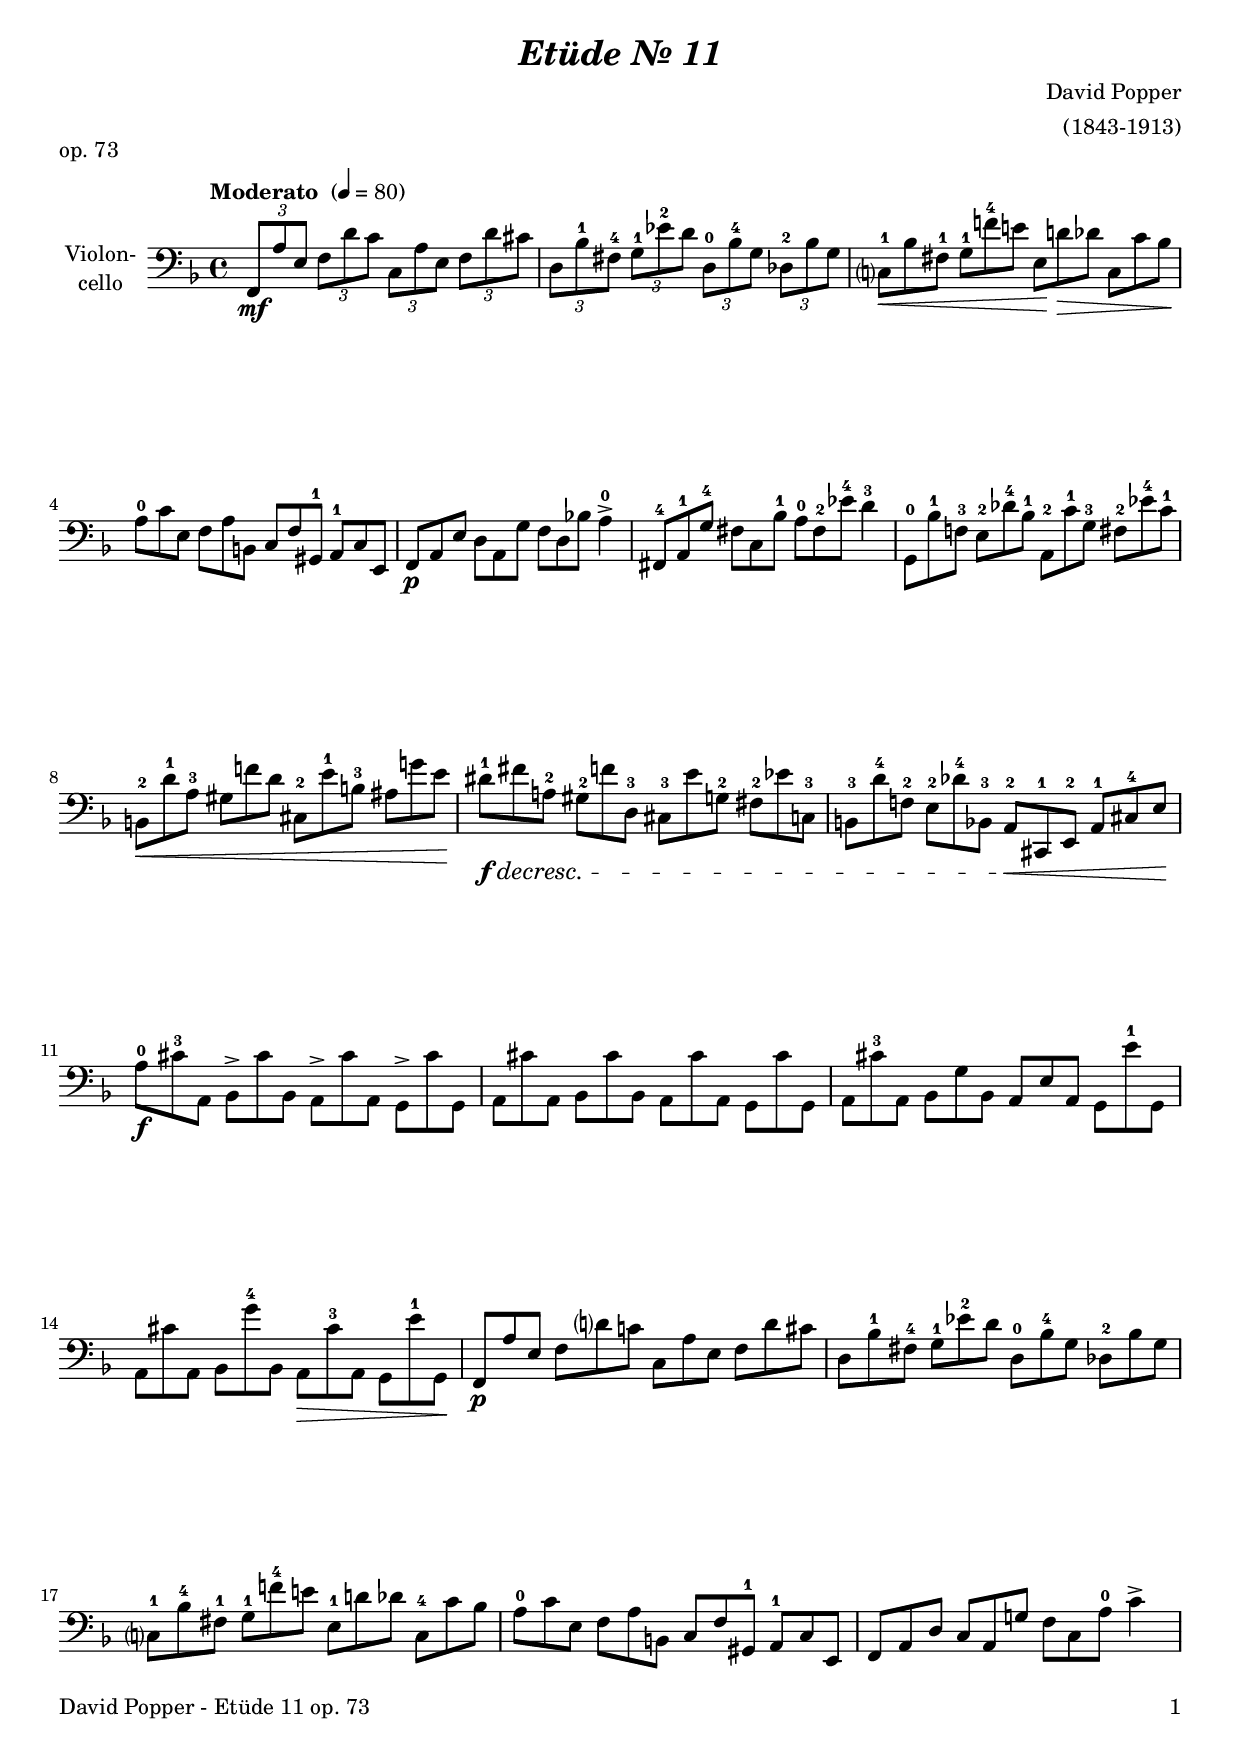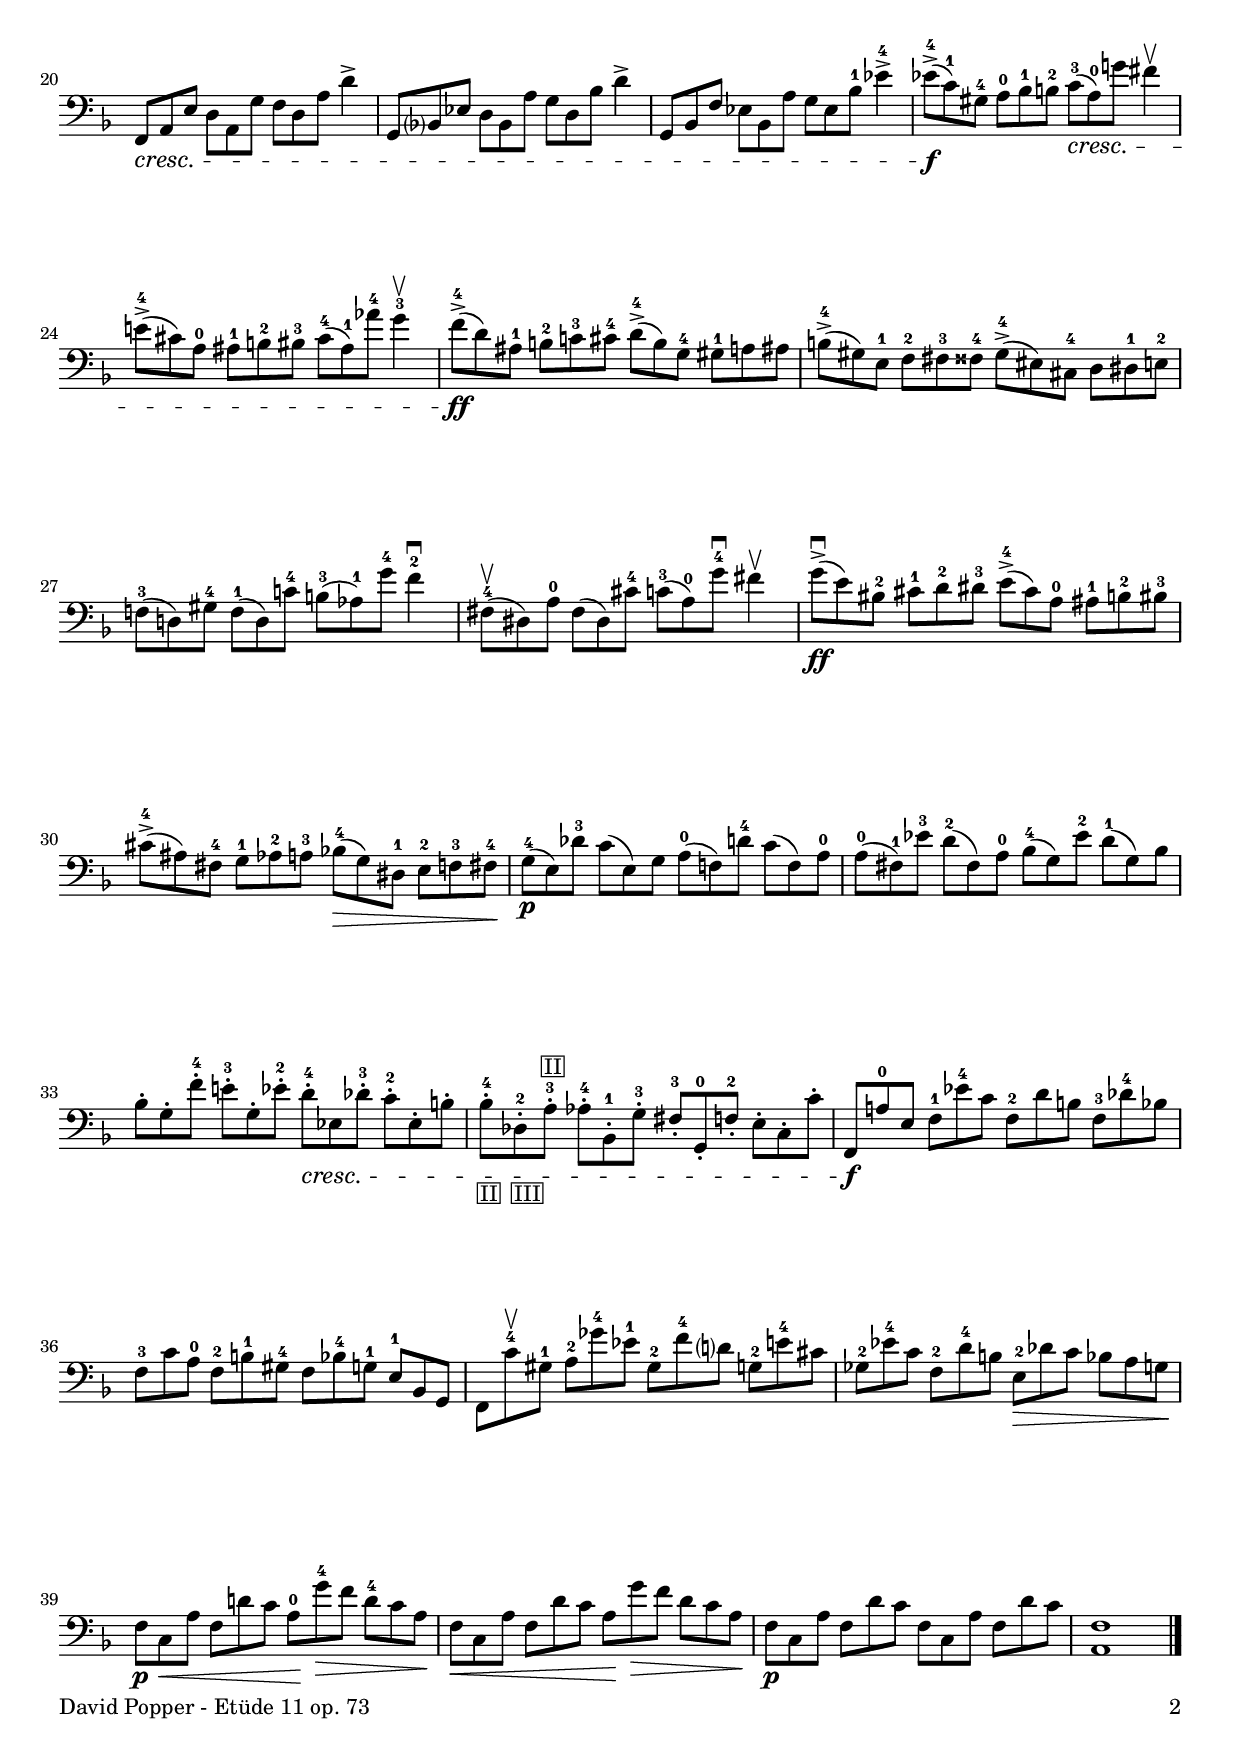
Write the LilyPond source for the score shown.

\version "2.24.1"
\include "deutsch.ly"

#(set-global-staff-size 19)

\header {
  title     = \markup \bold \italic "Etüde Nr. 11"
  composer  = "David Popper"
  arranger  = "(1843-1913)"
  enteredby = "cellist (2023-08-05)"
  piece     = "op. 73"
}

voiceconsts = {
  \key f \major
  \time 4/4
  \clef "bass"
%  \numericTimeSignature
  \compressEmptyMeasures
  % Set default beaming for all staves
%  \set Timing.beamExceptions = #'()
%  \set Timing.baseMoment     = #(ly:make-moment 1 4)
%  \set Timing.beatStructure  = #'(1 1 1)
  \tempo "Moderato " 4=80
}

mist = "string ensemble 1"
mivl = "violin"
miba = "cello"
mipz = "pizzicato strings"

ii  = \markup \box "II"
iii = \markup \box "III"
rit = \mark \markup \box \italic "rit."

va = \relative c, {
  \voiceconsts

  \tuplet 3/2 4 {
    f8\mf a' e f d' c c, a' e f d' cis
    d, b'-1 fis-4 g-1 es'-2 d d,-0 b'-4 g des-2 b' g
    \omit TupletNumber
    
    c,?-1\< b' fis-1 g-1 f'!-4 e! e,\! d'!\> des c, c' b\!
    a-0 c e, f a h, c f gis,-1 a-1 c e,

    f\p a e' d a g' f d b'!
  } a4-0->
  \tuplet 3/2 4 { fis,8-4 a-1 g'-4 fis c b'-1 a-0 fis-2 es'-4 } d4-3
  \tuplet 3/2 4 {
    g,,8-0 b'-1 f!-3 e-2 des'-4 b-1 a,-2 c'-1 g-3 fis-2  es'-4 c-1

    h,-2\< d'-1 a-3 gis f'! d cis,-2 e'-1 h-3 ais g'! e\!
    dis-1\f\decresc fis a,!-2 gis-2 f'd,-3 cis-3 e' g,-2 fis-2 es' c,-3

    h-3 d'-4 f,!-2 e-2 des'-4 b,!-3 a-2\< cis,-1 e-2 a-1 cis-4 e\!
    a-0\f cis-3 a, b-> cis' b, a-> cis' a, g-> cis' g,

    a cis' a, b cis' b, a cis' a, g cis' g,
    a cis'-3 a, b g' b, a e' a, g e''-1 g,,
    a cis' a, b g''-4 b,, a\>cis'-3 a, g e''-1 g,,\!

    f\p a' e f d'? c! c, a' e f d' cis
    d, b'-1 fis-4 g-1 es'-2 d d,-0 b'-4 g des-2 b' g
    c,?-1 b'-4 fis-1 g-1 f'!-4 e! e,-1 d'! des c,-4 c' b

    a-0 c e, f a h, c f gis,-1 a-1 c e,
    f a d c a g'! f c a'-0
  } c4->
  \tuplet 3/2 4 { f,,8\cresc a e' d a g' f d a' } d4->
  \tuplet 3/2 4 { g,,8 b? es d b a' g d b' } d4->
  \tuplet 3/2 4 { g,,8 b f' es b a' g es b'-1 } es4-4->
  \tuplet 3/2 4 { es8(-4->\f c)-1 gis-4 a-0 b-1 h-2 c(-3\cresc a)-0 g'! } fis4\upbow

  \tuplet 3/2 4 { e!8(-4-> cis) a-0 ais-1 h-2 his-3 cis(-4 ais)-1 as'-4 } g4-3\upbow
  \tuplet 3/2 4 {
    f8(-4->\ff d) ais-1 h-2 c!-3 cis-4 d(-4-> h) g-4 gis-1 a ais

    h(-4-> gis) e-1 f-2 fis-3 fisis-4 gis(-4-> eis) cis-4 d dis-1 e-2
    f!(-3 d!) gis-4 f(-1 d) c'!-4 h(-3 as)-1 g'-4
  } f4-2\downbow
  
  \tuplet 3/2 4 { fis,8(-4\upbow dis) a'-0 fis( dis) cis'-4 c(-3 a)-0 g'-4\downbow } fis4\upbow
  \tuplet 3/2 4 {
    g8(->\downbow\ff e) his-2 cis-1 d-2 dis-3 e(-4-> cis) a-0 ais-1 h-2 his-3

    cis(-4-> ais) fis-4 g-1 as-2 a-3 b!(-4\> g) dis-1 e-2 f-3 fis-4\!
    g(-4\p e) des'-3 c( e,) g a(-0 f!) d'-4 c( f,) a-0

    a(-0 fis)-1 es'-3 d(-2 fis,) a-0 b(-4 g) es'-2 d(-1 g,) b
    b-. g-. f'-.-4 e!-.-3 g,-. es'-.-2 d-.-4\cresc es, des'-.-3 c-.-2 es,-. h'-.

    b-.-4_\ii des,-.-2_\iii a'-.-3^\ii as-.-4 b,-.-1 g'-.-3 fis-.-3 g,-.-0 f'-.-2 e-. c-. c'-.
    f,,\f a'!-0 e f-1 es'-4 c f,-2 d' h f-3 des'-4 b

    f-3 c' a-0 f-2 h-1 gis-4 f b-4 g-1 e-1 b g
    f c''-4\upbow gis-1 a-2 ges'-4 es-1 gis,-2 f'-4 d? g,-2 e'-4 cis

    ges-2 es'-4 c f,-2 d'-4 h e,-2\> des' c b a g\!
    f\p\< c a' f d'! c a-0\! g'-4\> f d-4 c a\!

    f\< c a' f d' c a\! g'\> f d c a\!
    f\p c a' f d' c f, c a' f d' c
  }
  <a, f'>1 \bar "|."
}


music = \new StaffGroup <<
      \new Staff {
	\set Staff.midiInstrument = \miba
	\set Staff.instrumentName = \markup \center-column { "Violon-" "cello" }
	\transpose f f { \va }
      }
>>

\book {
   \paper {
    print-page-number = ##t
    print-first-page-number = ##t
    ragged-last-bottom = ##f
    oddHeaderMarkup = \markup \null
    evenHeaderMarkup = \markup \null
    oddFooterMarkup = \markup {
      \fill-line {
        \if \should-print-page-number
        "David Popper - Etüde 11 op. 73" \fromproperty #'page:page-number-string
      }
    }
    evenFooterMarkup = \oddFooterMarkup
  } \score {
    \music
    \layout {}
  }

  \score {
    \unfoldRepeats \music

    \midi {
      \context {
        \Score
      }
    }
  }
}